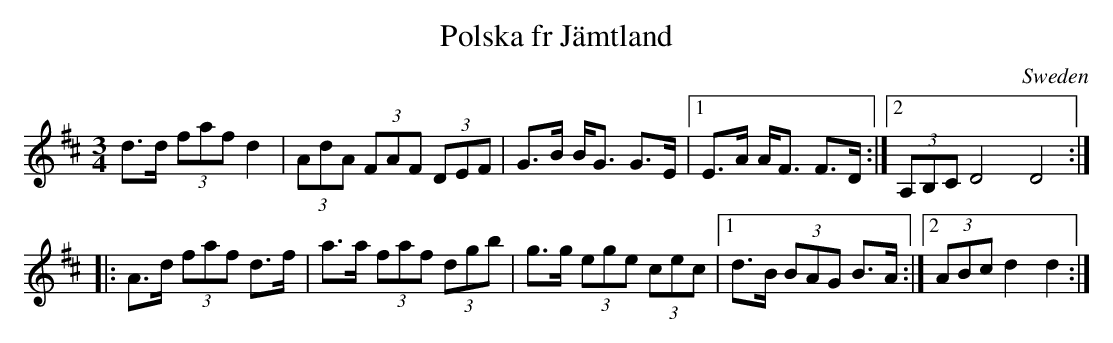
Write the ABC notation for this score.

X:1
T:Polska fr Jämtland
M:3/4
O:Sweden
K:D major
d>d (3faf d2|(3AdA (3FAF (3DEF|G>B B<G G>E\
|1 E>A A<F F>D :|2 (3A,B,C D4 D4::
A>d (3faf d>f|a>a (3faf (3dgb|g>g (3ege (3cec\
|1 d>B (3BAG B>A :|2 (3ABc d2 d2 :|
